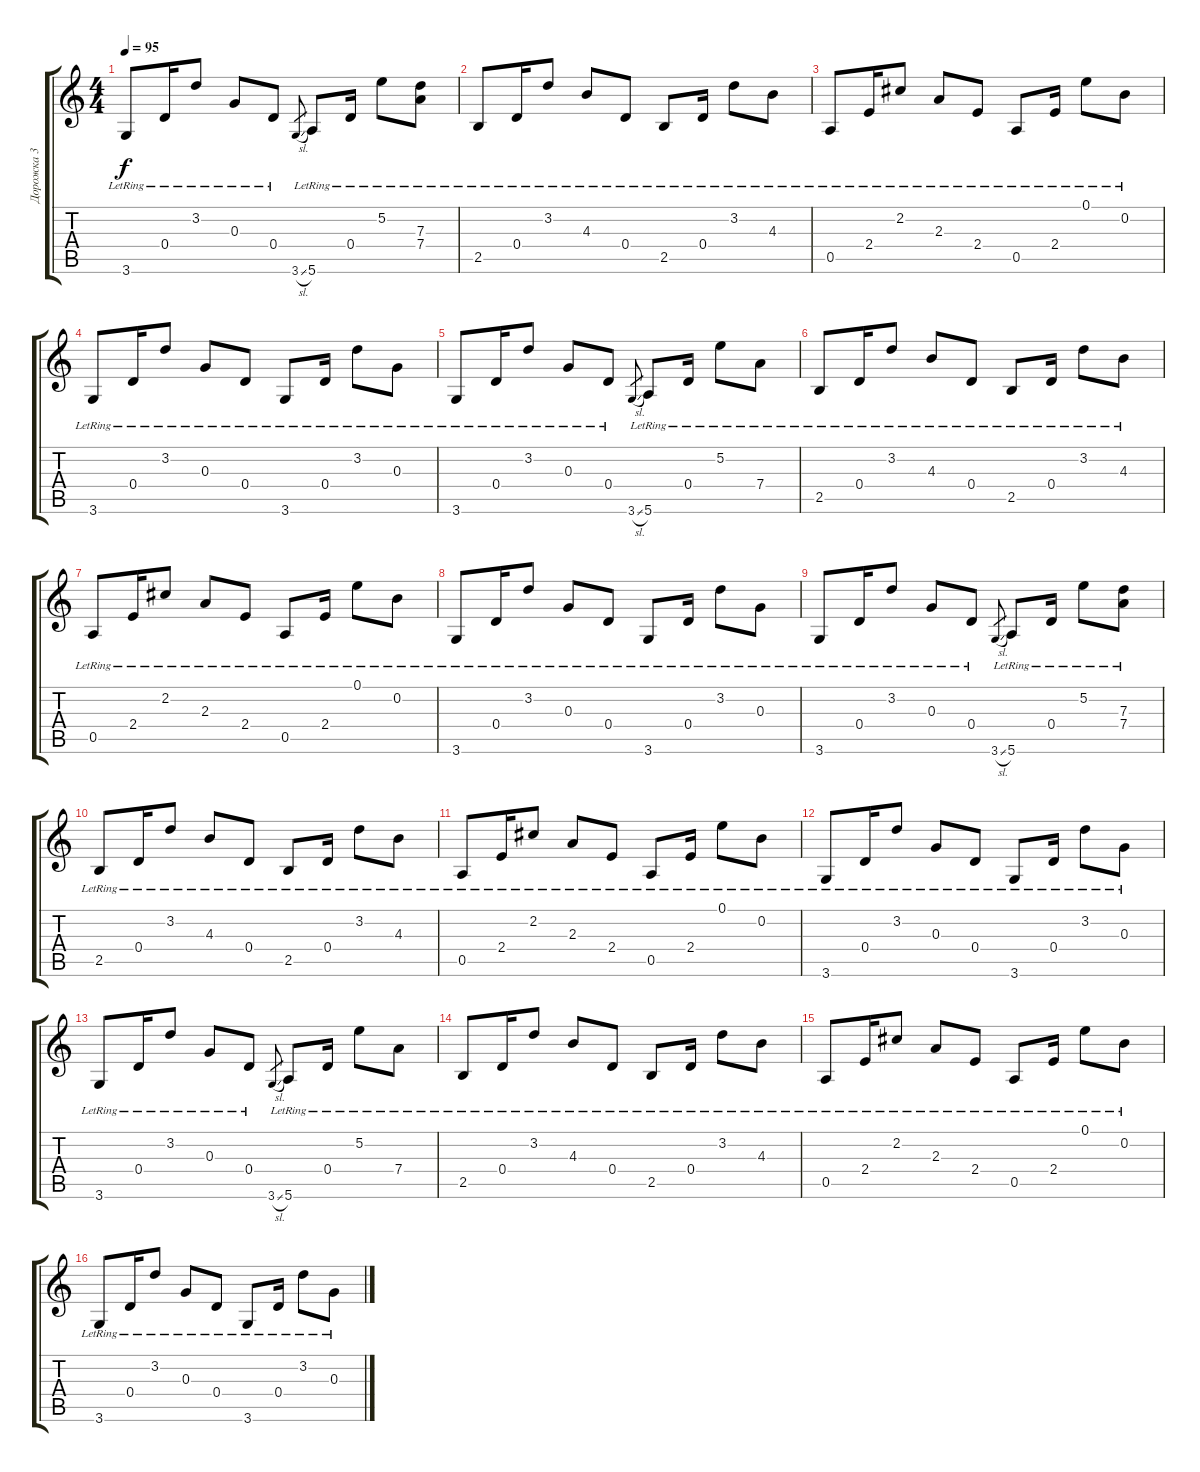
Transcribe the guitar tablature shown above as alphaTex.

\track ("Дорожка 3" "Дорожка 3") {instrument electricguitarjazz}
\staff {score tabs}
\tuning (E4 B3 G3 D3 A2 E2) {hide}
\ts (4 4)
\tempo 95
\clef g2
\ks c
3.6{lr}.8{dy f} 0.4{lr}.16 3.2{lr}.8 0.3{lr}.8 0.4{lr}.8 3.6{sl}.8{gr} 5.6{lr}.8 0.4{lr}.16 5.2{lr}.8 (7.3 7.4{lr}).8 |
2.5{lr}.8 0.4{lr}.16 3.2{lr}.8 4.3{lr}.8 0.4{lr}.8 2.5{lr}.8 0.4{lr}.16 3.2{lr}.8 4.3{lr}.8 |
0.5{lr}.8 2.4{lr}.16 2.2{lr}.8 2.3{lr}.8 2.4{lr}.8 0.5{lr}.8 2.4{lr}.16 0.1{lr}.8 0.2{lr}.8 |
3.6{lr}.8 0.4{lr}.16 3.2{lr}.8 0.3{lr}.8 0.4{lr}.8 3.6{lr}.8 0.4{lr}.16 3.2{lr}.8 0.3{lr}.8 |
3.6{lr}.8 0.4{lr}.16 3.2{lr}.8 0.3{lr}.8 0.4{lr}.8 3.6{sl}.8{gr} 5.6{lr}.8 0.4{lr}.16 5.2{lr}.8 7.4{lr}.8 |
2.5{lr}.8 0.4{lr}.16 3.2{lr}.8 4.3{lr}.8 0.4{lr}.8 2.5{lr}.8 0.4{lr}.16 3.2{lr}.8 4.3{lr}.8 |
0.5{lr}.8 2.4{lr}.16 2.2{lr}.8 2.3{lr}.8 2.4{lr}.8 0.5{lr}.8 2.4{lr}.16 0.1{lr}.8 0.2{lr}.8 |
3.6{lr}.8 0.4{lr}.16 3.2{lr}.8 0.3{lr}.8 0.4{lr}.8 3.6{lr}.8 0.4{lr}.16 3.2{lr}.8 0.3{lr}.8 |
3.6{lr}.8 0.4{lr}.16 3.2{lr}.8 0.3{lr}.8 0.4{lr}.8 3.6{sl}.8{gr} 5.6{lr}.8 0.4{lr}.16 5.2{lr}.8 (7.3 7.4{lr}).8 |
2.5{lr}.8 0.4{lr}.16 3.2{lr}.8 4.3{lr}.8 0.4{lr}.8 2.5{lr}.8 0.4{lr}.16 3.2{lr}.8 4.3{lr}.8 |
0.5{lr}.8 2.4{lr}.16 2.2{lr}.8 2.3{lr}.8 2.4{lr}.8 0.5{lr}.8 2.4{lr}.16 0.1{lr}.8 0.2{lr}.8 |
3.6{lr}.8 0.4{lr}.16 3.2{lr}.8 0.3{lr}.8 0.4{lr}.8 3.6{lr}.8 0.4{lr}.16 3.2{lr}.8 0.3{lr}.8 |
3.6{lr}.8 0.4{lr}.16 3.2{lr}.8 0.3{lr}.8 0.4{lr}.8 3.6{sl}.8{gr} 5.6{lr}.8 0.4{lr}.16 5.2{lr}.8 7.4{lr}.8 |
2.5{lr}.8 0.4{lr}.16 3.2{lr}.8 4.3{lr}.8 0.4{lr}.8 2.5{lr}.8 0.4{lr}.16 3.2{lr}.8 4.3{lr}.8 |
0.5{lr}.8 2.4{lr}.16 2.2{lr}.8 2.3{lr}.8 2.4{lr}.8 0.5{lr}.8 2.4{lr}.16 0.1{lr}.8 0.2{lr}.8 |
3.6{lr}.8 0.4{lr}.16 3.2{lr}.8 0.3{lr}.8 0.4{lr}.8 3.6{lr}.8 0.4{lr}.16 3.2{lr}.8 0.3{lr}.8
